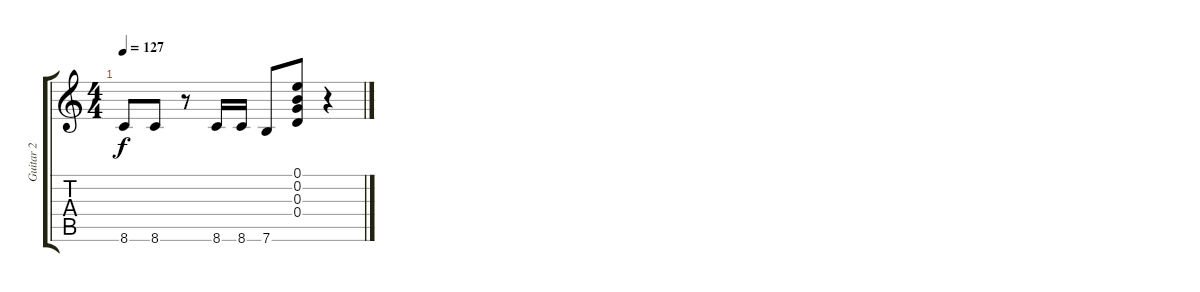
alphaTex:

\track ("Guitar 2" "Guitar 2") {instrument distortionguitar}
\staff {score tabs}
\tuning (E4 B3 G3 D3 A2 E2) {hide}
\ts (4 4)
\tempo 127
\clef g2
\ks c
8.6.8{dy f} 8.6.8 r.8 8.6.16 8.6.16 7.6.8 (0.1 0.2 0.3 0.4).8{instrument distortionguitar} r.4
